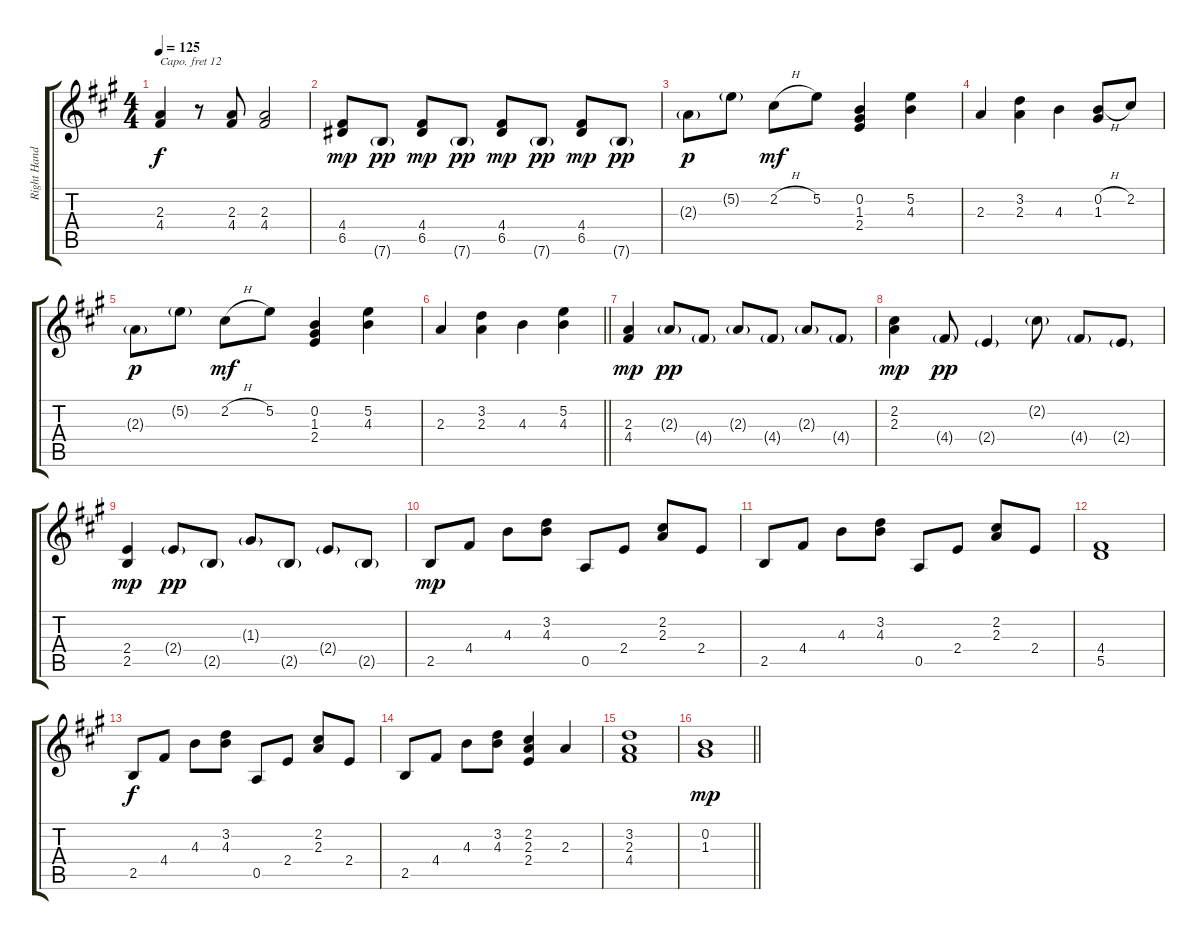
\track ("Right Hand" "Right Hand") {instrument acousticgrandpiano}
\staff {score tabs}
\capo 12
\tuning (E4 B3 G3 D3 A2 E2) {hide}
\ts (4 4)
\tempo 125
\clef g2
\ks a
(2.3 4.4).4{dy f} r.8 (2.3 4.4).8 (2.3 4.4).2 |
(4.4 6.5).8{dy mp} 7.6{g}.8{dy pp} (4.4 6.5).8{dy mp} 7.6{g}.8{dy pp} (4.4 6.5).8{dy mp} 7.6{g}.8{dy pp} (4.4 6.5).8{dy mp} 7.6{g}.8{dy pp} |
2.3{g}.8{dy p} 5.2{g}.8 2.2{h}.8{dy mf} 5.2.8 (0.2 1.3 2.4).4 (5.2 4.3).4 |
2.3.4 (3.2 2.3).4 4.3.4 (0.2{h} 1.3).8 2.2.8 |
2.3{g}.8{dy p} 5.2{g}.8 2.2{h}.8{dy mf} 5.2.8 (0.2 1.3 2.4).4 (5.2 4.3).4 |
\barLineRight lightlight
2.3.4 (3.2 2.3).4 4.3.4 (5.2 4.3).4 |
(2.3 4.4).4{dy mp} 2.3{g}.8{dy pp} 4.4{g}.8 2.3{g}.8 4.4{g}.8 2.3{g}.8 4.4{g}.8 |
(2.2 2.3).4{dy mp} 4.4{g}.8{dy pp} 2.4{g}.4 2.2{g}.8 4.4{g}.8 2.4{g}.8 |
(2.4 2.5).4{dy mp} 2.4{g}.8{dy pp} 2.5{g}.8 1.3{g}.8 2.5{g}.8 2.4{g}.8 2.5{g}.8 |
2.5.8{dy mp} 4.4.8 4.3.8 (3.2 4.3).8 0.5.8 2.4.8 (2.2 2.3).8 2.4.8 |
2.5.8 4.4.8 4.3.8 (3.2 4.3).8 0.5.8 2.4.8 (2.2 2.3).8 2.4.8 |
(4.4 5.5).1 |
2.5.8{dy f} 4.4.8 4.3.8 (3.2 4.3).8 0.5.8 2.4.8 (2.2 2.3).8 2.4.8 |
2.5.8 4.4.8 4.3.8 (3.2 4.3).8 (2.2 2.3 2.4).4 2.3.4 |
(3.2 2.3 4.4).1 |
\barLineRight lightlight
(0.2 1.3).1{dy mp}
